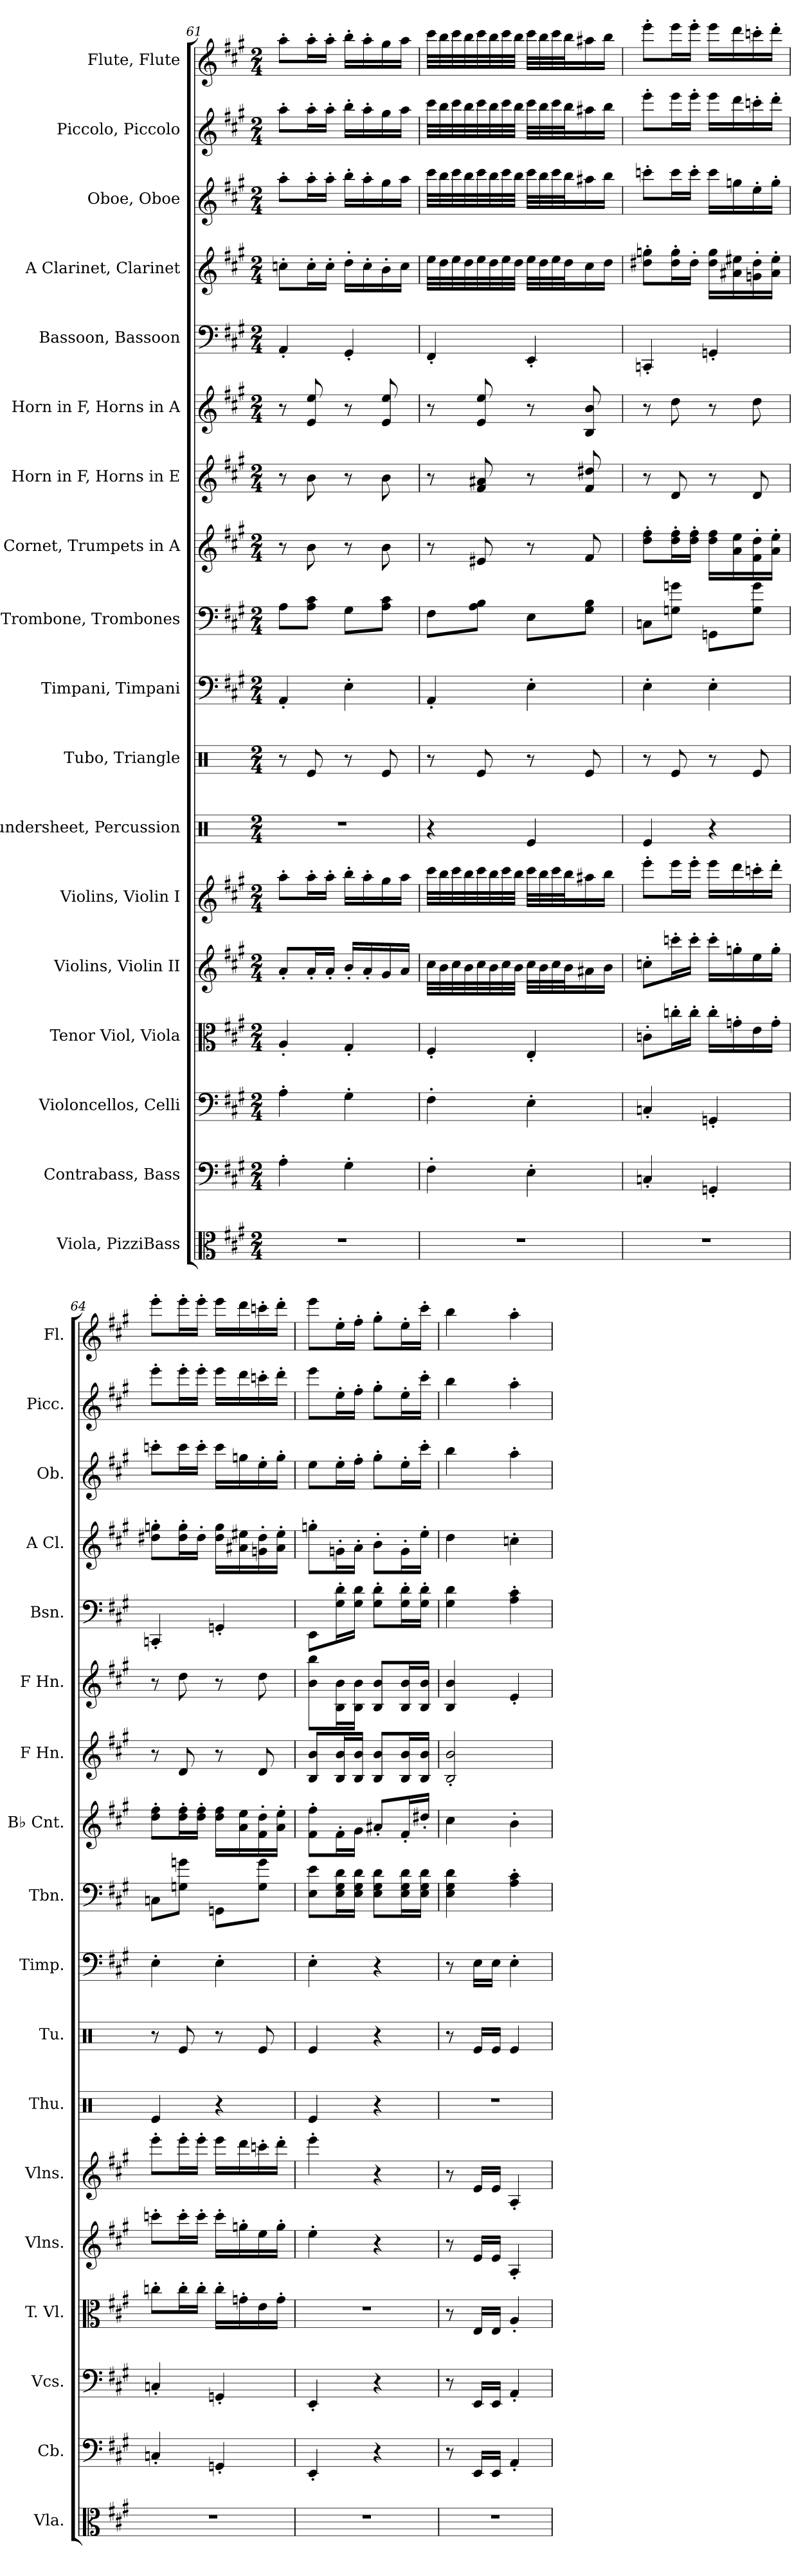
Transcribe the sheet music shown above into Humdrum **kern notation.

**kern	**kern	**kern	**kern	**kern	**kern	**kern	**kern	**kern	**kern	**kern	**kern	**kern	**kern	**kern	**kern	**kern	**kern
*part18	*part17	*part16	*part15	*part14	*part13	*part12	*part11	*part10	*part9	*part8	*part7	*part6	*part5	*part4	*part3	*part2	*part1
*staff18	*staff17	*staff16	*staff15	*staff14	*staff13	*staff12	*staff11	*staff10	*staff9	*staff8	*staff7	*staff6	*staff5	*staff4	*staff3	*staff2	*staff1
*I"Viola, PizziBass	*I"Contrabass, Bass	*I"Violoncellos, Celli	*I"Tenor Viol, Viola	*I"Violins, Violin II	*I"Violins, Violin I	*I"Thundersheet, Percussion	*I"Tubo, Triangle	*I"Timpani, Timpani	*I"Trombone, Trombones	*I"B♭ Cornet, Trumpets in A	*I"Horn in F, Horns in E	*I"Horn in F, Horns in A	*I"Bassoon, Bassoon	*I"A Clarinet, Clarinet	*I"Oboe, Oboe	*I"Piccolo, Piccolo	*I"Flute, Flute
*I'Vla.	*I'Cb.	*I'Vcs.	*I'T. Vl.	*I'Vlns.	*I'Vlns.	*I'Thu.	*I'Tu.	*I'Timp.	*I'Tbn.	*I'B♭ Cnt.	*I'F Hn.	*I'F Hn.	*I'Bsn.	*I'A Cl.	*I'Ob.	*I'Picc.	*I'Fl.
!!LO:PB:g=z
*clefC3	*clefF4	*clefF4	*clefC3	*clefG2	*clefG2	*clefX	*clefX	*clefF4	*clefF4	*clefG2	*clefG2	*clefG2	*clefF4	*clefG2	*clefG2	*clefG2	*clefG2
*	*ITrd7c12	*	*	*	*	*	*	*	*	*ITrd1c2	*ITrd4c7	*ITrd4c7	*	*ITrd2c3	*	*ITrd-7c-12	*
*k[f#c#g#]	*k[f#c#g#]	*k[f#c#g#]	*k[f#c#g#]	*k[f#c#g#]	*k[f#c#g#]	*k[]	*k[]	*k[f#c#g#]	*k[f#c#g#]	*k[f#]	*k[f#c#]	*k[f#c#]	*k[f#c#g#]	*k[f#c#g#d#a#e#]	*k[f#c#g#]	*k[f#c#g#]	*k[f#c#g#]
*M2/4	*M2/4	*M2/4	*M2/4	*M2/4	*M2/4	*M2/4	*M2/4	*M2/4	*M2/4	*M2/4	*M2/4	*M2/4	*M2/4	*M2/4	*M2/4	*M2/4	*M2/4
=61	=61	=61	=61	=61	=61	=61	=61	=61	=61	=61	=61	=61	=61	=61	=61	=61	=61
2r	4AA'\	4A'\	4A'/	8a'/L	8aa'\L	2r	8r	4AA'/	8A\L	8r	8r	8r	4AA'/	8an'\L	8aa'\L	8aaa'\L	8aa'\L
.	.	.	.	16a'/L	16aa'\L	.	8Re/	.	8A\ 8c#\J	8a\	8e\	8A/ 8a/	.	16a'\L	16aa'\L	16aaa'\L	16aa'\L
.	.	.	.	16a'/JJ	16aa'\JJ	.	.	.	.	.	.	.	.	16a'\JJ	16aa'\JJ	16aaa'\JJ	16aa'\JJ
.	4GG#'\	4G#'\	4G#'/	16b'/LL	16bb'\LL	.	8r	4E'\	8G#\L	8r	8r	8r	4GG#'/	16b'\LL	16bb'\LL	16bbb'\LL	16bb'\LL
.	.	.	.	16a'/	16aa'\	.	.	.	.	.	.	.	.	16a'\	16aa'\	16aaa'\	16aa'\
.	.	.	.	16g#/	16gg#\	.	8Re/	.	8A\ 8c#\J	8a\	8e\	8A/ 8a/	.	16g#'\	16gg#\	16ggg#\	16gg#\
.	.	.	.	16a/JJ	16aa\JJ	.	.	.	.	.	.	.	.	16a\JJ	16aa\JJ	16aaa\JJ	16aa\JJ
=62	=62	=62	=62	=62	=62	=62	=62	=62	=62	=62	=62	=62	=62	=62	=62	=62	=62
2r	4FF#'\	4F#'\	4F#'/	32cc#\LLL	32ccc#\LLL	4r	8r	4AA'/	8F#\L	8r	8r	8r	4FF#'/	32cc#\LLL	32ccc#\LLL	32cccc#\LLL	32ccc#\LLL
.	.	.	.	32b\	32bb\	.	.	.	.	.	.	.	.	32b\	32bb\	32bbb\	32bb\
.	.	.	.	32cc#\	32ccc#\	.	.	.	.	.	.	.	.	32cc#\	32ccc#\	32cccc#\	32ccc#\
.	.	.	.	32b\	32bb\	.	.	.	.	.	.	.	.	32b\	32bb\	32bbb\	32bb\
.	.	.	.	32cc#\	32ccc#\	.	8Re/	.	8A\ 8B\J	8d#X/	8B/ 8d#X/	8A/ 8a/	.	32cc#\	32ccc#\	32cccc#\	32ccc#\
.	.	.	.	32b\	32bb\	.	.	.	.	.	.	.	.	32b\	32bb\	32bbb\	32bb\
.	.	.	.	32cc#\	32ccc#\	.	.	.	.	.	.	.	.	32cc#\	32ccc#\	32cccc#\	32ccc#\
.	.	.	.	32b\JJJ	32bb\JJJ	.	.	.	.	.	.	.	.	32b\JJJ	32bb\JJJ	32bbb\JJJ	32bb\JJJ
.	4EE'\	4E'\	4E'/	32cc#\LLL	32ccc#\LLL	4Re/	8r	4E'\	8E\L	8r	8r	8r	4EE'/	32cc#\LLL	32ccc#\LLL	32cccc#\LLL	32ccc#\LLL
.	.	.	.	32b\	32bb\	.	.	.	.	.	.	.	.	32b\	32bb\	32bbb\	32bb\
.	.	.	.	32cc#\	32ccc#\	.	.	.	.	.	.	.	.	32cc#\	32ccc#\	32cccc#\	32ccc#\
.	.	.	.	32b\J	32bb\J	.	.	.	.	.	.	.	.	32b\J	32bb\J	32bbb\J	32bb\J
.	.	.	.	16a#X\	16aa#X\	.	8Re/	.	8G#\ 8B\J	8e/	8B/ 8g#X/	8E/ 8e/	.	16a#\	16aa#X\	16aaa#X\	16aa#X\
.	.	.	.	16b\JJ	16bb\JJ	.	.	.	.	.	.	.	.	16b\JJ	16bb\JJ	16bbb\JJ	16bb\JJ
!!LO:PB:g=z
=63	=63	=63	=63	=63	=63	=63	=63	=63	=63	=63	=63	=63	=63	=63	=63	=63	=63
2r	4CCn'/	4Cn'/	8cn'\L	8ccn'\L	8eee'\L	4Re/	8r	4E'\	8Cn\L	8cc\' 8ee\'L	8r	8r	4CCn'/	8b#X\' 8een\'L	8cccn'\L	8eeee'\L	8eee'\L
.	.	.	16ccn'\L	16cccn'\L	16eee\L	.	8Re/	.	8Gn\ 8gn\J	16cc\' 16ee\'L	8G/	8g\	.	16b#\' 16ee\'L	16ccc\L	16eeee\L	16eee\L
.	.	.	16cc'\JJ	16ccc'\JJ	16eee'\JJ	.	.	.	.	16cc\' 16ee\'JJ	.	.	.	16b#'\JJ	16ccc'\JJ	16eeee'\JJ	16eee'\JJ
.	4GGGn'/	4GGn'/	16cc'\LL	16ccc'\LL	16eee\LL	4r	8r	4E'\	8GGn\L	16cc\ 16ee\LL	8r	8r	4GGn'/	16b#\ 16ee\LL	16ccc\LL	16eeee\LL	16eee\LL
.	.	.	16gn'\	16ggn'\	16ddd\	.	.	.	.	16g\ 16dd\	.	.	.	16f##X\ 16cc##X\	16ggn\	16dddd\	16ddd\
.	.	.	16e\	16ee\	16cccn'\	.	8Re/	.	8G\ 8g\J	16e\' 16cc\'	8G/	8g\	.	16en\' 16b#\'	16ee'\	16ccccn'\	16cccn'\
.	.	.	16g'\JJ	16gg'\JJ	16ddd'\JJ	.	.	.	.	16g\' 16dd\'JJ	.	.	.	16f##\' 16cc##\'JJ	16gg'\JJ	16dddd'\JJ	16ddd'\JJ
=64	=64	=64	=64	=64	=64	=64	=64	=64	=64	=64	=64	=64	=64	=64	=64	=64	=64
2r	4CCn'/	4Cn'/	8ccn'\L	8cccn'\L	8eee'\L	4Re/	8r	4E'\	8Cn\L	8cc\' 8ee\'L	8r	8r	4CCn'/	8b#X\' 8een\'L	8cccn'\L	8eeee'\L	8eee'\L
.	.	.	16cc'\L	16ccc'\L	16eee'\L	.	8Re/	.	8Gn\ 8gn\J	16cc\' 16ee\'L	8G/	8g\	.	16b#\' 16ee\'L	16ccc\L	16eeee'\L	16eee'\L
.	.	.	16cc'\JJ	16ccc'\JJ	16eee'\JJ	.	.	.	.	16cc\' 16ee\'JJ	.	.	.	16b#'\JJ	16ccc'\JJ	16eeee'\JJ	16eee'\JJ
.	4GGGn'/	4GGn'/	16cc'\LL	16ccc'\LL	16eee\LL	4r	8r	4E'\	8GGn\L	16cc\ 16ee\LL	8r	8r	4GGn'/	16b#\ 16ee\LL	16ccc\LL	16eeee\LL	16eee\LL
.	.	.	16gn'\	16ggn'\	16ddd\	.	.	.	.	16g\ 16dd\	.	.	.	16f##X\ 16cc##X\	16ggn\	16dddd\	16ddd\
.	.	.	16e\	16ee\	16cccn'\	.	8Re/	.	8G\ 8g\J	16e\' 16cc\'	8G/	8g\	.	16en\' 16b#\'	16ee'\	16ccccn'\	16cccn'\
.	.	.	16g'\JJ	16gg'\JJ	16ddd'\JJ	.	.	.	.	16g\' 16dd\'JJ	.	.	.	16f##\' 16cc##\'JJ	16gg'\JJ	16dddd'\JJ	16ddd'\JJ
=65	=65	=65	=65	=65	=65	=65	=65	=65	=65	=65	=65	=65	=65	=65	=65	=65	=65
2r	4EEE'/	4EE'/	2r	4ee'\	4eee'\	4Re/	4Re/	4E'\	8E\ 8e\L	8e\' 8ee\'L	8E/ 8e/L	8e\ 8ee\L	8EE\L	8een'\L	8ee\L	8eeee\L	8eee\L
.	.	.	.	.	.	.	.	.	16E\ 16G#\ 16d\L	16e'\L	16E/ 16e/L	16E\ 16e\L	16G#\' 16d\'L	16en'\L	16ee'\L	16eee'\L	16ee'\L
.	.	.	.	.	.	.	.	.	16E\ 16G#\ 16d\JJ	16f#\JJ	16E/ 16e/JJ	16E\ 16e\JJ	16G#\ 16d\JJ	16f#'\JJ	16ff#'\JJ	16fff#'\JJ	16ff#'\JJ
.	4r	4r	.	4r	4r	4r	4r	4r	8E\ 8G#\ 8d\L	8g#X'/L	8E/ 8e/L	8E/ 8e/L	8G#\' 8d\'L	8g#'\L	8gg#'\L	8ggg#'\L	8gg#'\L
.	.	.	.	.	.	.	.	.	16E\ 16G#\ 16d\L	16e'/L	16E/ 16e/L	16E/ 16e/L	16G#\' 16d\'L	16e'\L	16ee'\L	16eee'\L	16ee'\L
.	.	.	.	.	.	.	.	.	16E\ 16G#\ 16d\JJ	16cc#X'/JJ	16E/ 16e/JJ	16E/ 16e/JJ	16G#\' 16d\'JJ	16cc#'\JJ	16ccc#'\JJ	16cccc#'\JJ	16ccc#'\JJ
=66	=66	=66	=66	=66	=66	=66	=66	=66	=66	=66	=66	=66	=66	=66	=66	=66	=66
2r	8r	8r	8r	8r	8r	2r	8r	8r	4E\ 4G#\ 4d\	4b\	2E/' 2e/'	4E/ 4e/	4G#\ 4d\	4b\	4bb\	4bbb\	4bb\
.	16EEE/LL	16EE/LL	16E/LL	16e/LL	16e/LL	.	16Re/LL	16E\LL	.	.	.	.	.	.	.	.	.
.	16EEE/JJ	16EE/JJ	16E/JJ	16e/JJ	16e/JJ	.	16Re/JJ	16E\JJ	.	.	.	.	.	.	.	.	.
.	4AAA'/	4AA'/	4A'/	4A'/	4A'/	.	4Re/	4E'\	4A\' 4c#\'	4a'\	.	4A'/	4A\' 4c#\'	4an'\	4aa'\	4aaa'\	4aa'\
=	=	=	=	=	=	=	=	=	=	=	=	=	=	=	=	=	=
*-	*-	*-	*-	*-	*-	*-	*-	*-	*-	*-	*-	*-	*-	*-	*-	*-	*-
